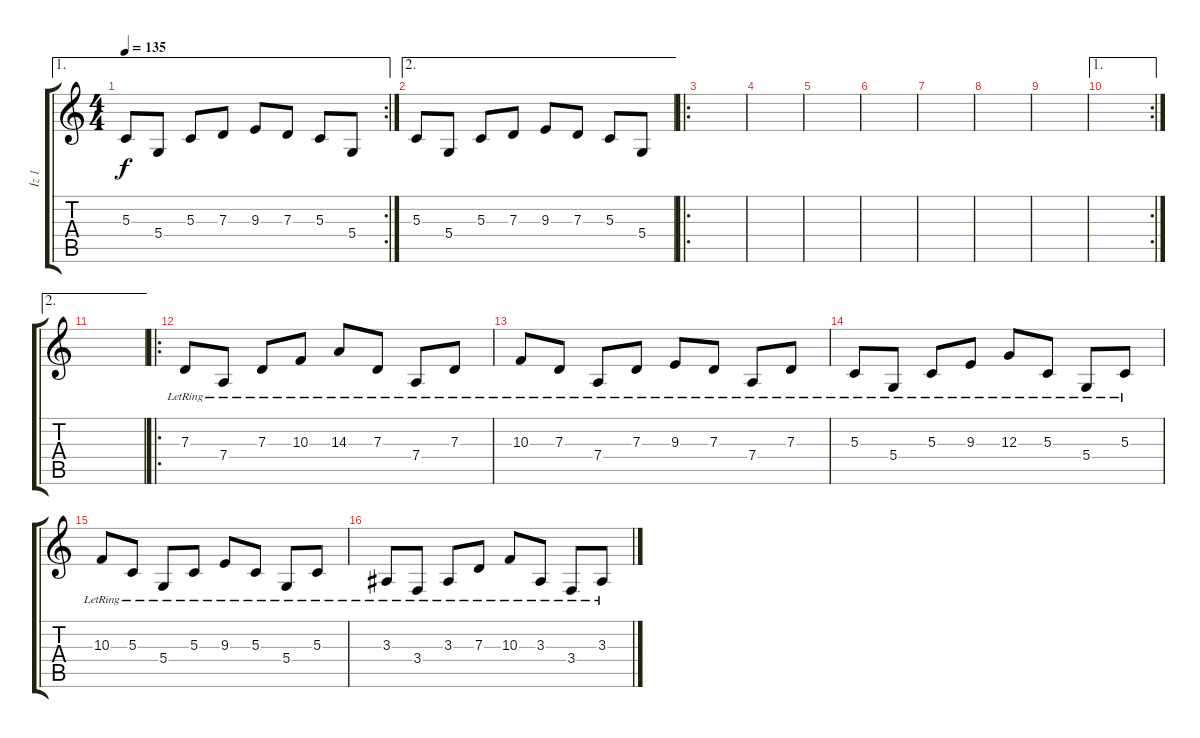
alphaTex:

\track ("İz 1" "İz 1") {instrument brightacousticpiano}
\staff {score tabs}
\tuning (E4 B3 G3 D3 A2 E2) {hide}
\ae 1
\rc 2
\ts (4 4)
\tempo 135
\clef g2
\ks c
5.3.8{dy f} 5.4.8 5.3.8 7.3.8 9.3.8 7.3.8 5.3.8 5.4.8 |
\ae 2
5.3.8 5.4.8 5.3.8 7.3.8 9.3.8 7.3.8 5.3.8 5.4.8 |
\ro
|
|
|
|
|
|
|
\ae 1
\rc 2
|
\ae 2
|
\ro
7.3{lr}.8 7.4{lr}.8 7.3{lr}.8 10.3{lr}.8 14.3{lr}.8 7.3{lr}.8 7.4{lr}.8 7.3{lr}.8 |
10.3{lr}.8 7.3{lr}.8 7.4{lr}.8 7.3{lr}.8 9.3{lr}.8 7.3{lr}.8 7.4{lr}.8 7.3{lr}.8 |
5.3{lr}.8 5.4{lr}.8 5.3{lr}.8 9.3{lr}.8 12.3{lr}.8 5.3{lr}.8 5.4{lr}.8 5.3{lr}.8 |
10.3{lr}.8 5.3{lr}.8 5.4{lr}.8 5.3{lr}.8 9.3{lr}.8 5.3{lr}.8 5.4{lr}.8 5.3{lr}.8 |
3.3{lr}.8 3.4{lr}.8 3.3{lr}.8 7.3{lr}.8 10.3{lr}.8 3.3{lr}.8 3.4{lr}.8 3.3{lr}.8
